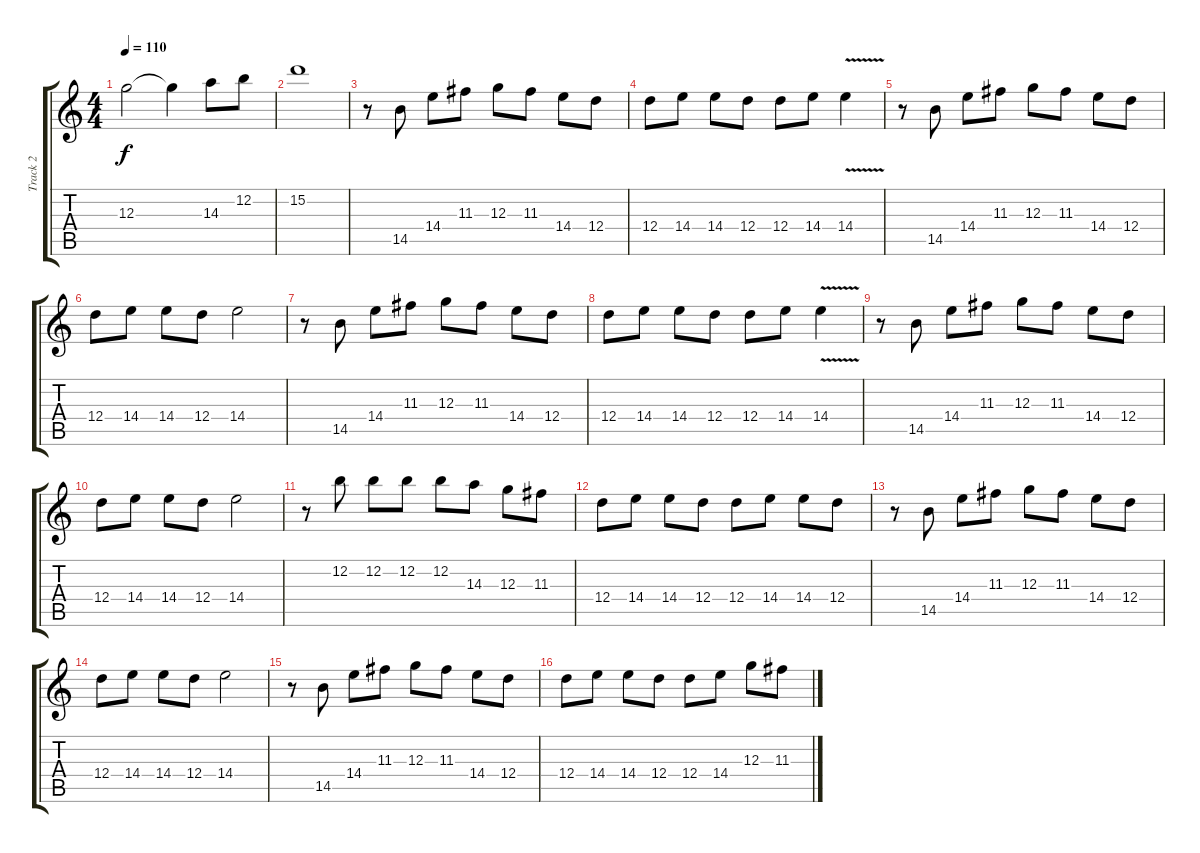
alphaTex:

\track ("Track 2" "Track 2") {instrument electricguitarclean}
\staff {score tabs}
\tuning (E4 B3 G3 D3 A2 E2) {hide}
\ts (4 4)
\tempo 110
\clef g2
\ks c
12.3.2{dy f} 12.3{t}.4 14.3.8 12.2.8 |
15.2.1 |
r.8 14.5.8 14.4.8 11.3.8 12.3.8 11.3.8 14.4.8 12.4.8 |
12.4.8 14.4.8 14.4.8 12.4.8 12.4.8 14.4.8 14.4{v}.4 |
r.8 14.5.8 14.4.8 11.3.8 12.3.8 11.3.8 14.4.8 12.4.8 |
12.4.8 14.4.8 14.4.8 12.4.8 14.4.2 |
r.8 14.5.8 14.4.8 11.3.8 12.3.8 11.3.8 14.4.8 12.4.8 |
12.4.8 14.4.8 14.4.8 12.4.8 12.4.8 14.4.8 14.4{v}.4 |
r.8 14.5.8 14.4.8 11.3.8 12.3.8 11.3.8 14.4.8 12.4.8 |
12.4.8 14.4.8 14.4.8 12.4.8 14.4.2 |
r.8 12.2.8 12.2.8 12.2.8 12.2.8 14.3.8 12.3.8 11.3.8 |
12.4.8 14.4.8 14.4.8 12.4.8 12.4.8 14.4.8 14.4.8 12.4.8 |
r.8 14.5.8 14.4.8 11.3.8 12.3.8 11.3.8 14.4.8 12.4.8 |
12.4.8 14.4.8 14.4.8 12.4.8 14.4.2 |
r.8 14.5.8 14.4.8 11.3.8 12.3.8 11.3.8 14.4.8 12.4.8 |
12.4.8 14.4.8 14.4.8 12.4.8 12.4.8 14.4.8 12.3.8 11.3.8
